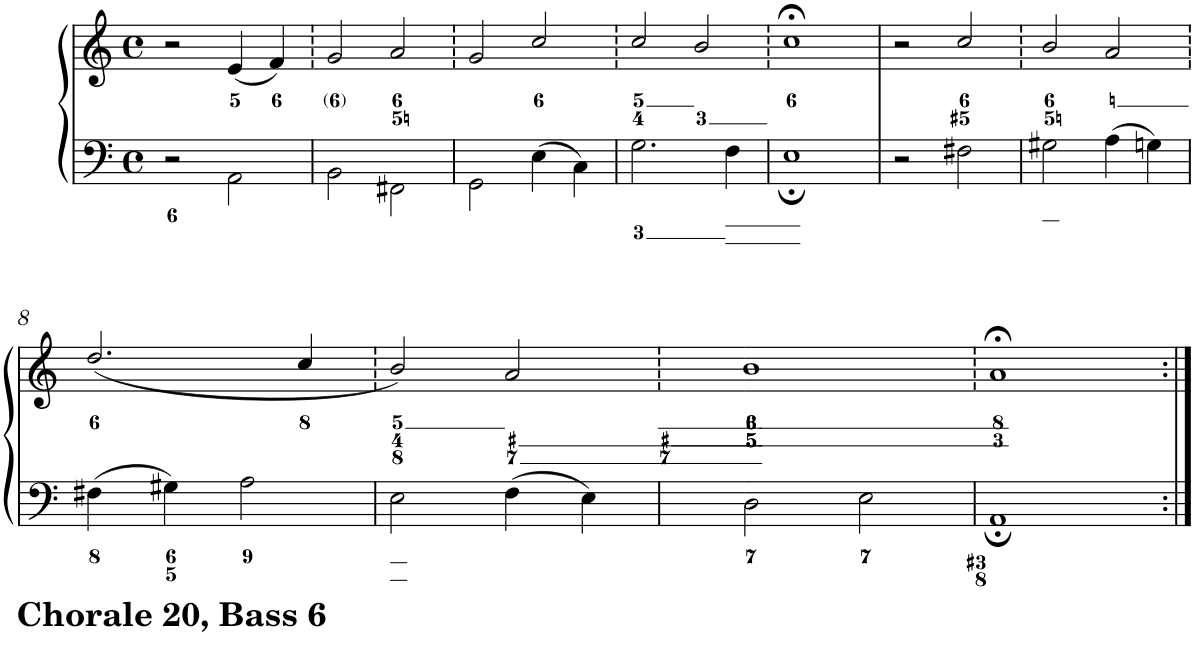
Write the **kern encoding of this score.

**kern	**kern
*part1	*part1
*staff2	*staff1
*I"Piano	*
*I'Pno.	*
*clefF4	*clefG2
*k[]	*k[]
*M4/4	*M4/4
*met(c)	*met(c)
=1	=1
2r	2r
2AA\	(4e/
.	4f/)
=2	=2
2BB\	2g/
2FF#X\	2a/
=3	=3
2GG\	2g/
4E\	2cc/
4C\	.
=4	=4
2.G\	2cc/
.	2b/
4F\	.
=5	=5
1E;	1cc;<
=6	=6
2r	2r
2F#X\	2cc/
=7	=7
2G#X\	2b/
4A\	2a/
4Gn\	.
!!LO:LB:g=z
=8	=8
4F#X\	(2.dd/
4G#X\	.
2A\	.
.	4cc/
=9	=9
2E\	2b/)
4F\	2a/
4E\	.
=10	=10
2D\	1b
2E\	.
=11	=11
1AA;	1a;<
=:|!	=:|!
*-	*-
